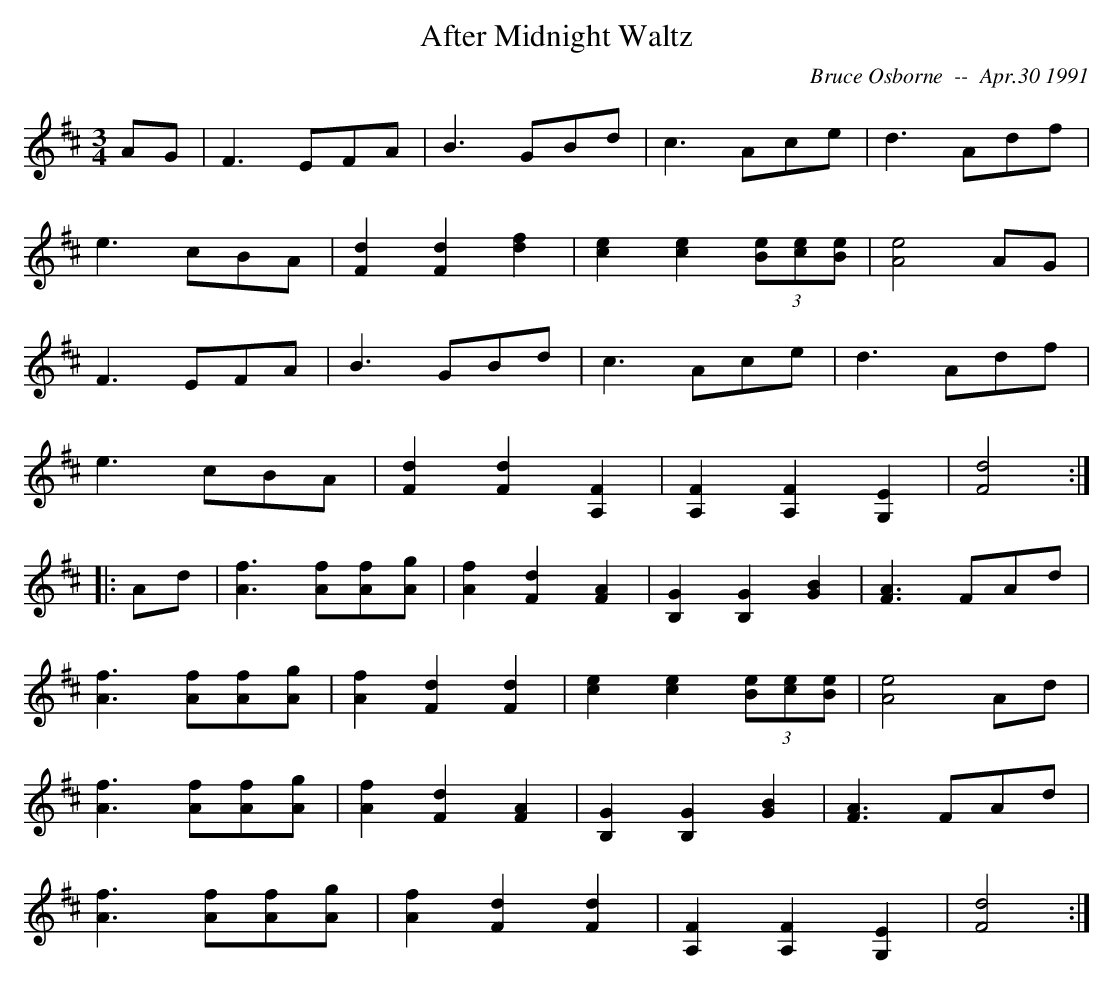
X:1
T:After Midnight Waltz
C:Bruce Osborne  --  Apr.30 1991
M:3/4
L:1/8
K:D
AG|F3 EFA|B3 GBd|c3 Ace|d3 Adf|!
e3 cBA|[F2d2][F2d2][d2f2]|[c2e2][c2e2](3[Be][ce][Be]|[A4e4]AG|!
F3 EFA|B3 GBd|c3 Ace|d3 Adf|!
e3 cBA|[F2d2][F2d2][A,2F2]|[A,2F2][A,2F2][G,2E2]|[F4d4]:|!
|:Ad|[A3f3] [Af][Af][Ag]|[A2f2][F2d2][F2A2]|[B,2G2][B,2G2][G2B2]|[F3A3] FAd|!
[A3f3] [Af][Af][Ag]|[A2f2][F2d2][F2d2]|[c2e2][c2e2](3[Be][ce][Be]|[A4e4]Ad|!
[A3f3] [Af][Af][Ag]|[A2f2][F2d2][F2A2]|[B,2G2][B,2G2][G2B2]|[F3A3] FAd|!
[A3f3] [Af][Af][Ag]|[A2f2][F2d2][F2d2]|[A,2F2][A,2F2][G,2E2]|[F4d4]:|!
